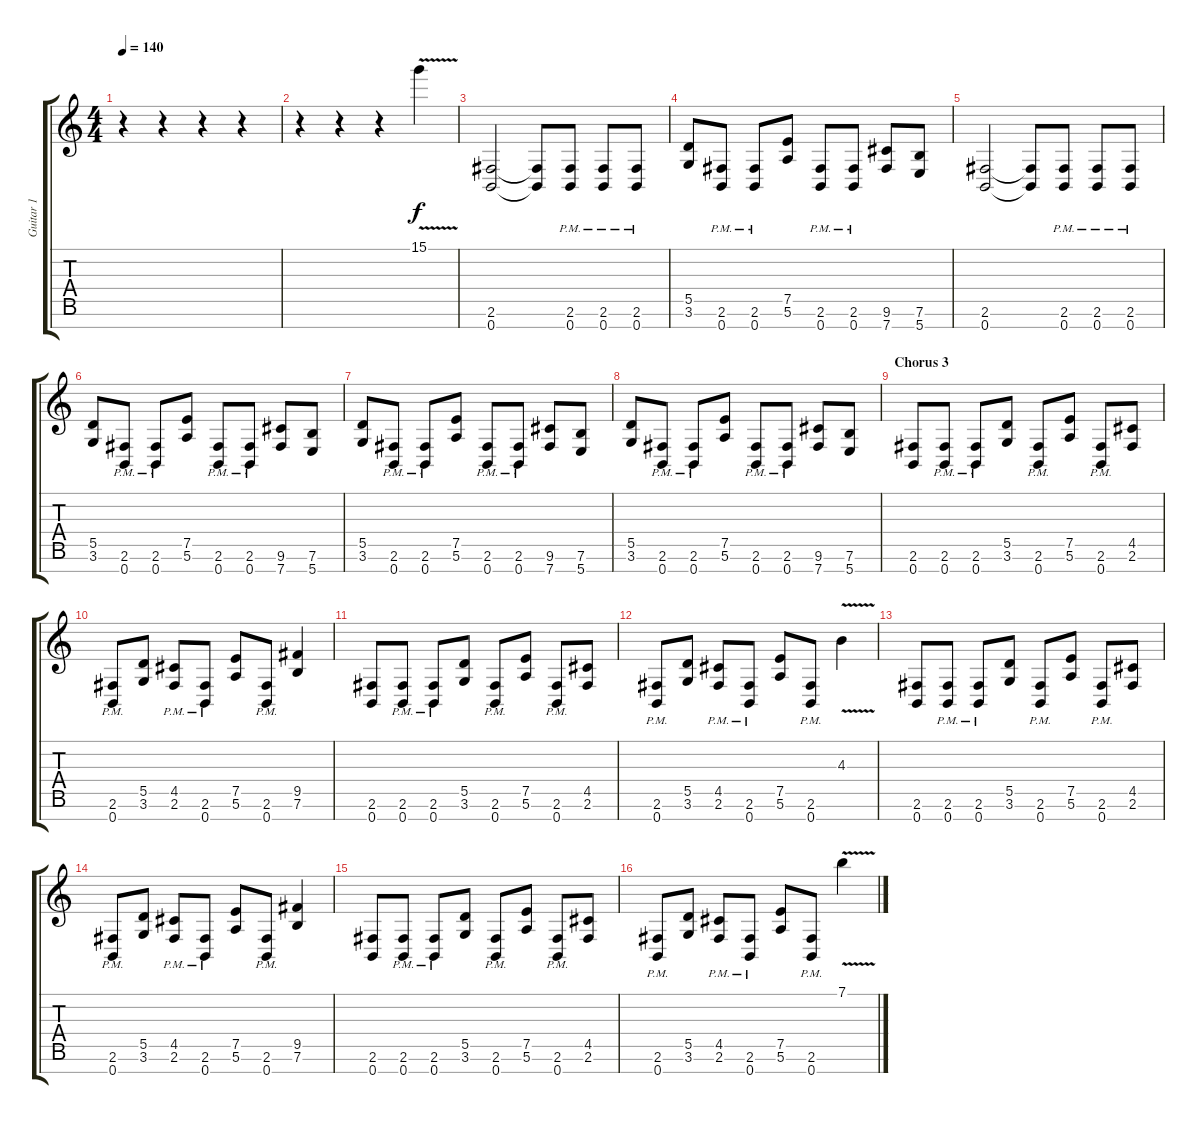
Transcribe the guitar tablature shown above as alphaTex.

\track ("Guitar 1" "Guitar 1") {instrument distortionguitar}
\staff {score tabs}
\tuning (E4 B3 G3 D3 A2 E2 B1) {hide}
\ts (4 4)
\tempo 140
\clef g2
\ks c
r.4{dy f} r.4 r.4 r.4 |
r.4 r.4 r.4 15.1{v}.4 |
(2.6 0.7).2 (2.6{t} 0.7{t}).8 (2.6{pm} 0.7{pm}).8 (2.6{pm} 0.7{pm}).8 (2.6{pm} 0.7{pm}).8 |
(5.5 3.6).8 (2.6{pm} 0.7{pm}).8 (2.6{pm} 0.7{pm}).8 (7.5 5.6).8 (2.6{pm} 0.7).8 (2.6{pm} 0.7{pm}).8 (9.6 7.7).8 (7.6 5.7).8 |
(2.6 0.7).2 (2.6{t} 0.7{t}).8 (2.6{pm} 0.7{pm}).8 (2.6{pm} 0.7{pm}).8 (2.6{pm} 0.7{pm}).8 |
(5.5 3.6).8 (2.6{pm} 0.7{pm}).8 (2.6{pm} 0.7{pm}).8 (7.5 5.6).8 (2.6{pm} 0.7).8 (2.6{pm} 0.7{pm}).8 (9.6 7.7).8 (7.6 5.7).8 |
(5.5 3.6).8 (2.6{pm} 0.7{pm}).8 (2.6{pm} 0.7{pm}).8 (7.5 5.6).8 (2.6{pm} 0.7).8 (2.6{pm} 0.7{pm}).8 (9.6 7.7).8 (7.6 5.7).8 |
(5.5 3.6).8 (2.6{pm} 0.7{pm}).8 (2.6{pm} 0.7{pm}).8 (7.5 5.6).8 (2.6{pm} 0.7).8 (2.6{pm} 0.7{pm}).8 (9.6 7.7).8 (7.6 5.7).8 |
\section ("" "Chorus 3")
(2.6 0.7).8 (2.6{pm} 0.7{pm}).8 (2.6{pm} 0.7{pm}).8 (5.5 3.6).8 (2.6{pm} 0.7{pm}).8 (7.5 5.6).8 (2.6{pm} 0.7{pm}).8 (4.5 2.6).8 |
(2.6{pm} 0.7{pm}).8 (5.5 3.6).8 (4.5 2.6{pm}).8 (2.6{pm} 0.7{pm}).8 (7.5 5.6).8 (2.6{pm} 0.7{pm}).8 (9.5 7.6).4 |
(2.6 0.7).8 (2.6{pm} 0.7{pm}).8 (2.6{pm} 0.7{pm}).8 (5.5 3.6).8 (2.6{pm} 0.7{pm}).8 (7.5 5.6).8 (2.6{pm} 0.7{pm}).8 (4.5 2.6).8 |
(2.6{pm} 0.7{pm}).8 (5.5 3.6).8 (4.5 2.6{pm}).8 (2.6{pm} 0.7{pm}).8 (7.5 5.6).8 (2.6{pm} 0.7{pm}).8 4.3{v}.4 |
(2.6 0.7).8 (2.6{pm} 0.7{pm}).8 (2.6{pm} 0.7{pm}).8 (5.5 3.6).8 (2.6{pm} 0.7{pm}).8 (7.5 5.6).8 (2.6{pm} 0.7{pm}).8 (4.5 2.6).8 |
(2.6{pm} 0.7{pm}).8 (5.5 3.6).8 (4.5 2.6{pm}).8 (2.6{pm} 0.7{pm}).8 (7.5 5.6).8 (2.6{pm} 0.7{pm}).8 (9.5 7.6).4 |
(2.6 0.7).8 (2.6{pm} 0.7{pm}).8 (2.6{pm} 0.7{pm}).8 (5.5 3.6).8 (2.6{pm} 0.7{pm}).8 (7.5 5.6).8 (2.6{pm} 0.7{pm}).8 (4.5 2.6).8 |
(2.6{pm} 0.7{pm}).8 (5.5 3.6).8 (4.5 2.6{pm}).8 (2.6{pm} 0.7{pm}).8 (7.5 5.6).8 (2.6{pm} 0.7{pm}).8 7.1{v}.4
